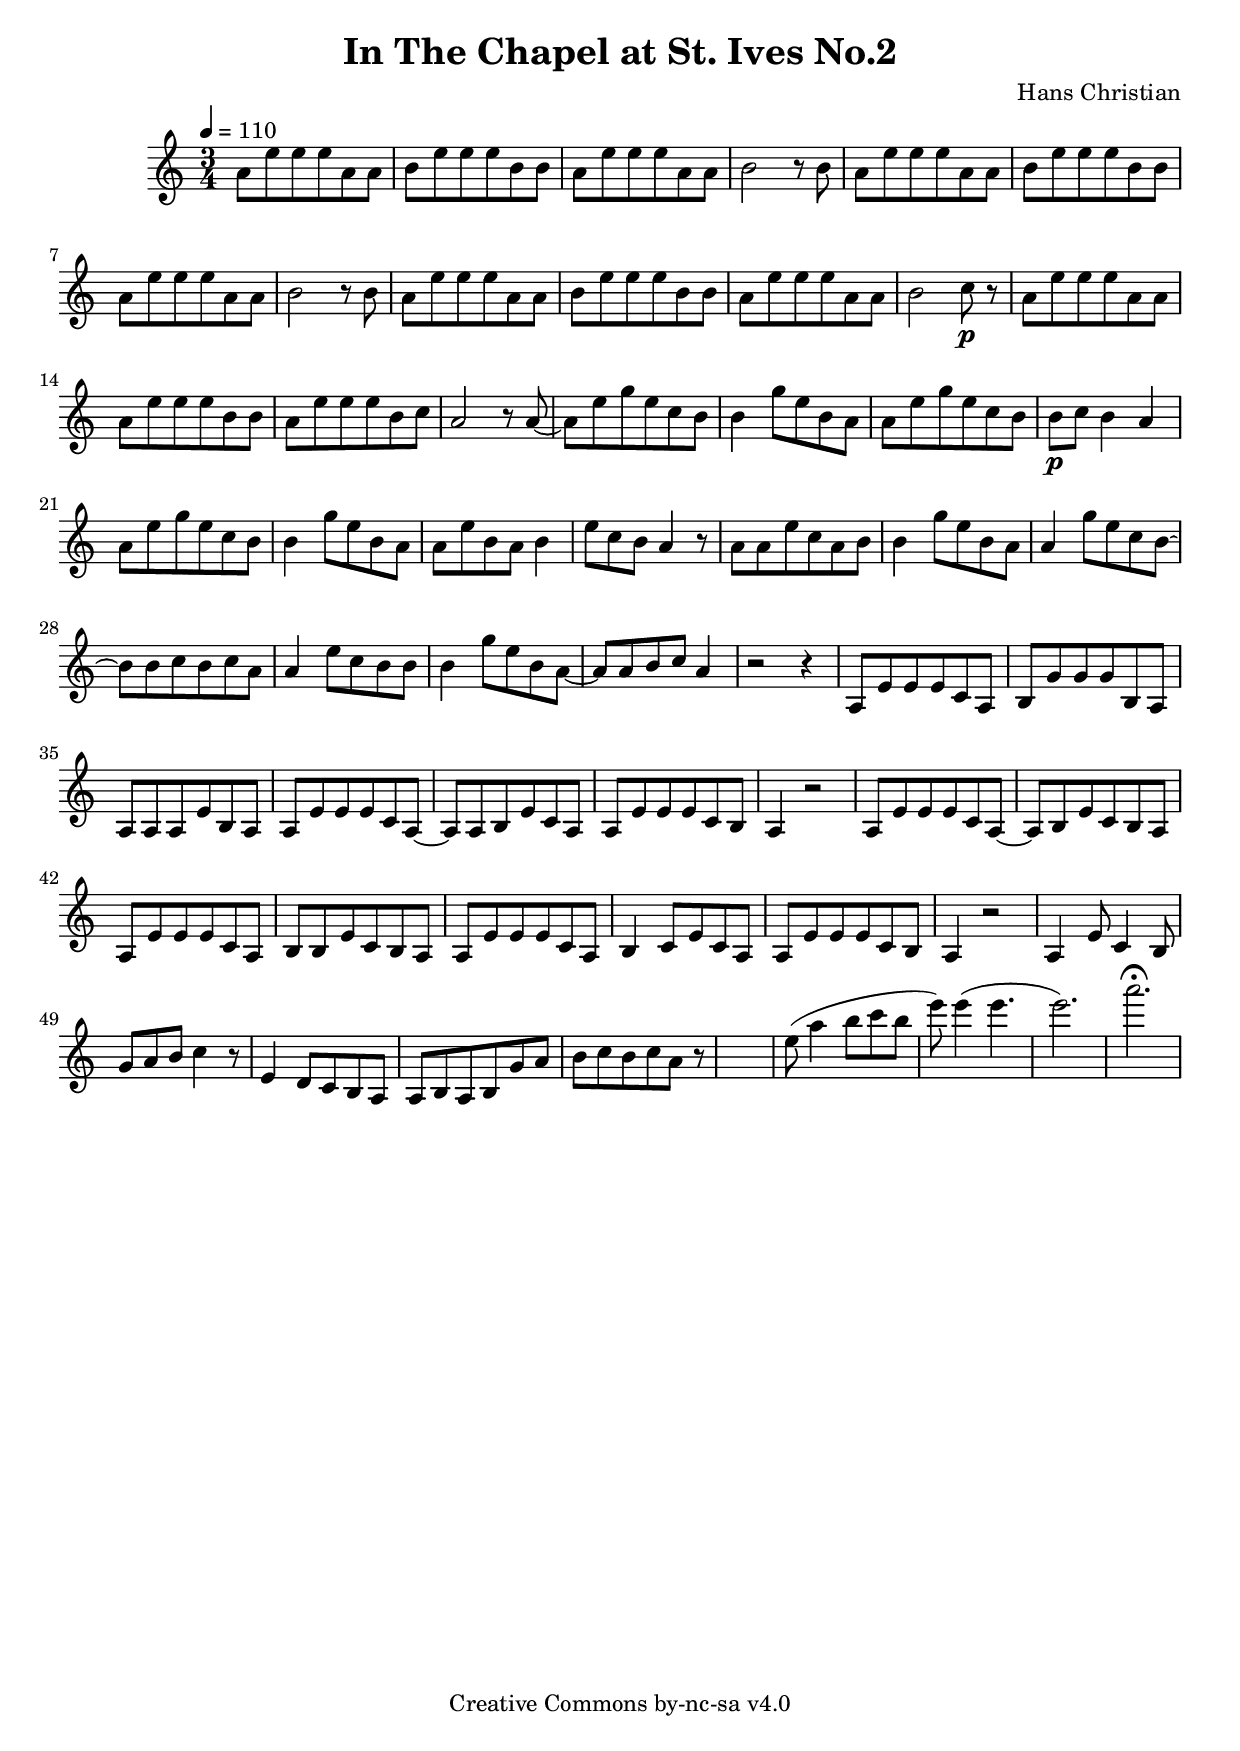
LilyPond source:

\header {
	title = "In The Chapel at St. Ives No.2"
	composer = "Hans Christian"
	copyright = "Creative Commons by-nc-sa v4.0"
}

\score {
	\new Staff \with {midiInstrument = #"cello"} <<
	\time 3/4
	\tempo 4=110
	\relative {
	a'8 e' e e a, a
	b e e e b b % 00:05 mark at the second e
	a e' e e a, a
	b2 r8 b

	a e' e e a, a % 00:10 mark at the end
	b e e e b b
	a e' e e a, a
	b2 r8 b

	a8 e' e e a, a % 00:15 mark at the opening a
	b e e e b b
	a e' e e a, a
	b2 c8\p r % 00:20 mark at b

	a e' e e a, a
	a e' e e b b
	a e' e e b c % 00:25 mark at b
	a2 r8 a~

	a e' g e c b
	b4 g'8 e b a % 00:30 mark at g
	a e' g e c b % FIXME crescendo to piano here?
	b\p c b4 a

	a8\! e' g e c b % 00:35 mark at c
	b4 g'8 e b a
	a e' b a b4
	e8 c b a4 r8 % 00:40 mark at a

	a a e' c a b
	b4 g'8 e b a
	a4 g'8 e c b~ % 00:45 mark at e
	b b c b c a

	a4 e'8 c b b
	b4 g'8 e b a~ % FIXME: I'm not super-happy about the rhythm of this b quarter note.
	a a b c a4 % 00:50 mark at the beginning of the measure
	r2 r4

	a,8 e' e e c a % 00:55 mark at c
	b g' g g b, a
	a a a e' b a
	a e' e e c a~ % 01:00 mark at the beginning of the measure
	a a b e c a
	a e' e e c b
	a4 r2 % 01:05 mark at a

	a8 e' e e c a~
	a b e c b a
	a e' e e c a % 01:10 mark at the second e
	b b e c b a
	a e' e e c a
	b4 c8 e c a % 01:15 mark at a
	a e' e e c b
	a4 r2

	a4 e'8 c4 b8 % 01:20 mark at b
	g'8 a b c4 r8
	e,4 d8 c b a
	a b a b g' a % 01:25 mark at first a
	b c b c a r % FIXME: decrescendo the last a into the rest?

	%END section
	% total work in progress. FIXME: port to relative notation.
	s2. %PLACEHOLDER
	e'8( a4 b8 c b %works better when played on the 2nd string, FIXME: add markers for that

	e8) e4( e4. % 09:00 mark
	e2.) %FIXME: measure the duration of this e group.
	a2.\fermata
	}


	>>
	\layout{}
	\midi{}
}
